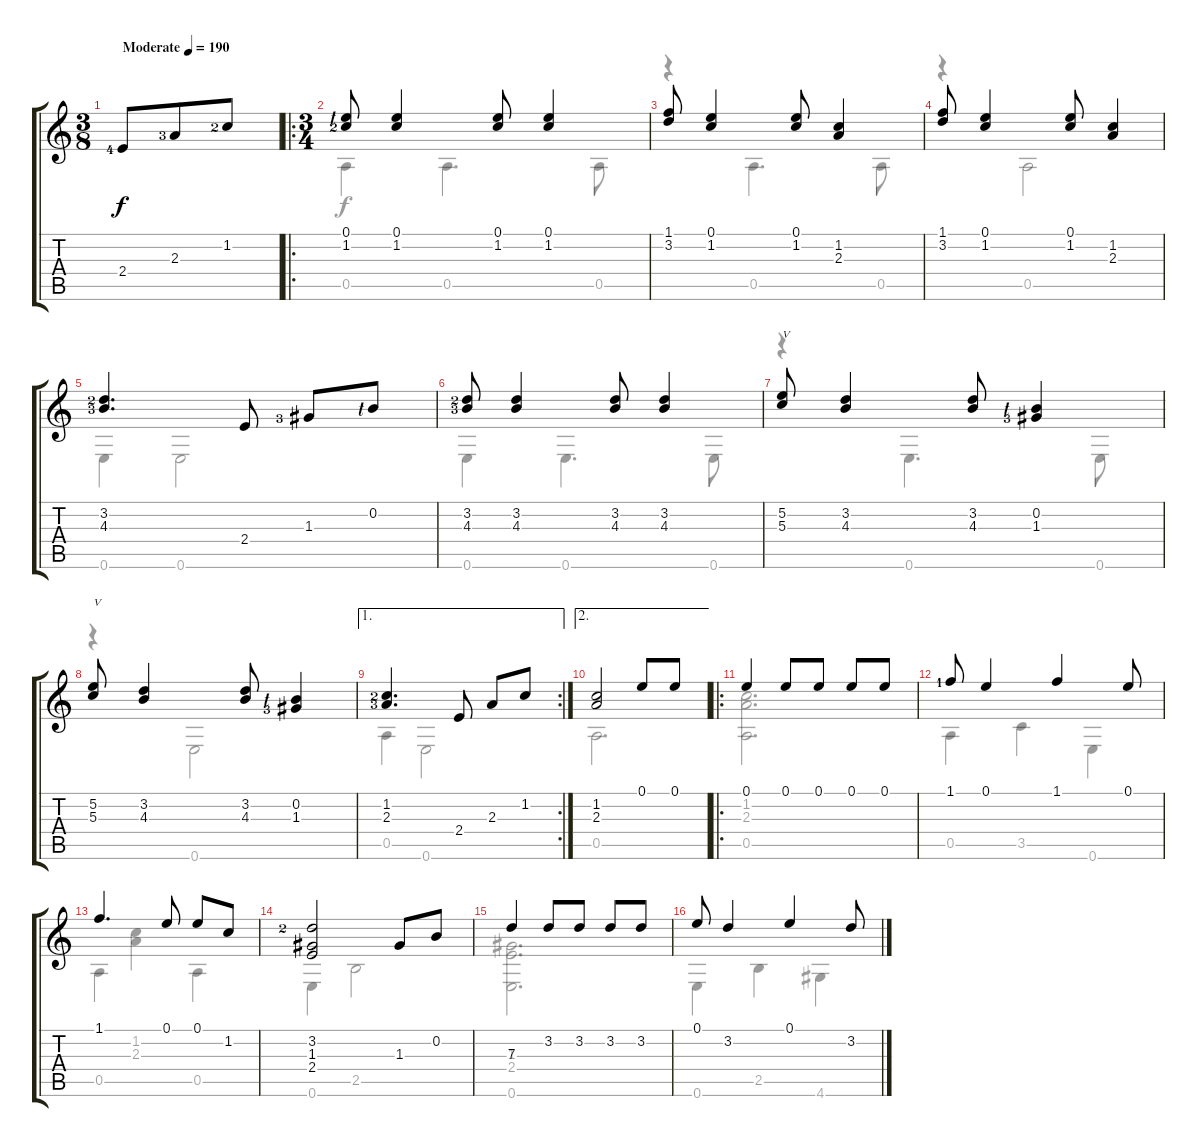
\track "" {instrument acousticguitarnylon}
\staff {score tabs}
\tuning (E4 B3 G3 D3 A2 E2) {hide}
\voice
\ts (3 8)
\tempo (190 "Moderate")
\clef g2
\ks c
2.4{lf 5}.8{dy f instrument acousticguitarnylon} 2.3{lf 4}.8 1.2{lf 3}.8 |
\ro
\ts (3 4)
(0.1{lf 1} 1.2{lf 3}).8 (0.1 1.2).4 (0.1 1.2).8 (0.1 1.2).4 |
(1.1 3.2).8 (0.1 1.2).4 (0.1 1.2).8 (1.2 2.3).4 |
(1.1 3.2).8 (0.1 1.2).4 (0.1 1.2).8 (1.2 2.3).4 |
(3.2{lf 3} 4.3{lf 4}).4{d} 2.4.8 1.3{lf 4}.8 0.2{lf 1}.8 |
(3.2{lf 3} 4.3{lf 4}).8 (3.2 4.3).4 (3.2 4.3).8 (3.2 4.3).4 |
(5.2 5.3).8{txt "V"} (3.2 4.3).4 (3.2 4.3).8 (0.2{lf 1} 1.3{lf 4}).4 |
(5.2 5.3).8{txt "V"} (3.2 4.3).4 (3.2 4.3).8 (0.2{lf 1} 1.3{lf 4}).4 |
\ae 1
\rc 2
(1.2{lf 3} 2.3{lf 4}).4{d} 2.4.8 2.3.8 1.2.8 |
\ae 2
(1.2 2.3).2 0.1.8 0.1.8 |
\ro
0.1.4 0.1.8 0.1.8 0.1.8 0.1.8 |
1.1{lf 2}.8 0.1.4 1.1.4 0.1.8 |
1.1.4{d} 0.1.8 0.1.8 1.2.8 |
(3.2{lf 3} 1.3 2.4).2 1.3.8 0.2.8 |
7.3.4 3.2.8 3.2.8 3.2.8 3.2.8 |
0.1.8 3.2.4 0.1.4 3.2.8
\voice
\clef g2
\ottava regular
\simile none
\ks c
|
0.5.4 0.5.4{d} 0.5.8 |
r.4 0.5.4{d} 0.5.8 |
r.4 0.5.2 |
0.6.4 0.6.2 |
0.6.4 0.6.4{d} 0.6.8 |
r.4 0.6.4{d} 0.6.8 |
r.4 0.6.2 |
0.5.4 0.6.2 |
0.5.2{d} |
(1.2 2.3 0.5).2{d} |
0.5.4 3.5.4 0.6.4 |
0.5.4 (1.2 2.3).4 0.5.4 |
0.6.4 2.5.2 |
(1.3 2.4 0.6).2{d} |
0.6.4 2.5.4 4.6.4
